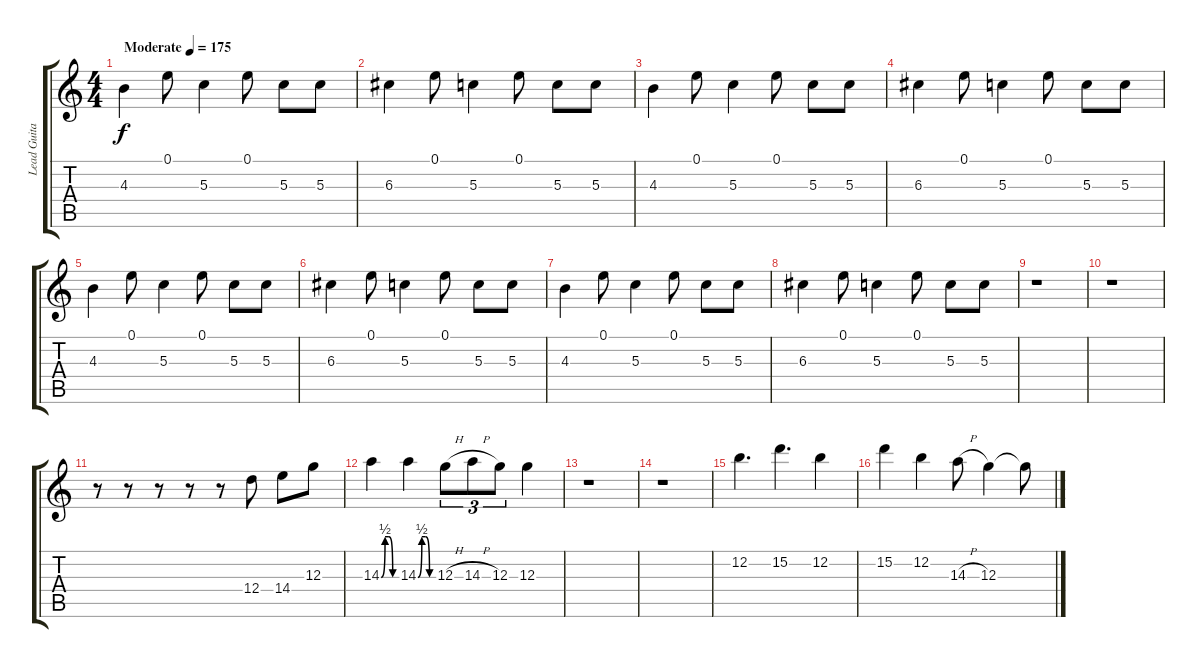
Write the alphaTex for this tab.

\track ("Lead Guitar" "Lead Guita") {instrument overdrivenguitar}
\staff {score tabs}
\tuning (E4 B3 G3 D3 A2 E2) {hide}
\ts (4 4)
\tempo (175 "Moderate")
\clef g2
\ks c
4.3.4{dy f instrument overdrivenguitar} 0.1.8 5.3.4 0.1.8 5.3.8 5.3.8 |
6.3.4 0.1.8 5.3.4 0.1.8 5.3.8 5.3.8 |
4.3.4 0.1.8 5.3.4 0.1.8 5.3.8 5.3.8 |
6.3.4 0.1.8 5.3.4 0.1.8 5.3.8 5.3.8 |
4.3.4 0.1.8 5.3.4 0.1.8 5.3.8 5.3.8 |
6.3.4 0.1.8 5.3.4 0.1.8 5.3.8 5.3.8 |
4.3.4 0.1.8 5.3.4 0.1.8 5.3.8 5.3.8 |
6.3.4 0.1.8 5.3.4 0.1.8 5.3.8 5.3.8 |
r.1 |
r.1 |
r.8 r.8 r.8 r.8 r.8 12.4.8 14.4.8 12.3.8 |
14.3{be (custom 0 0 15 2 30 2 45 0 60 0)}.4 14.3{be (custom 0 0 15 2 30 2 45 0 60 0)}.4 12.3{h}.8{tu (3 2)} 14.3{h}.8{tu (3 2)} 12.3.8{tu (3 2)} 12.3.4 |
r.1 |
r.1 |
12.2.4{d} 15.2.4{d} 12.2.4 |
15.2.4 12.2.4 14.3{h}.8 12.3.4 12.3{t}.8
